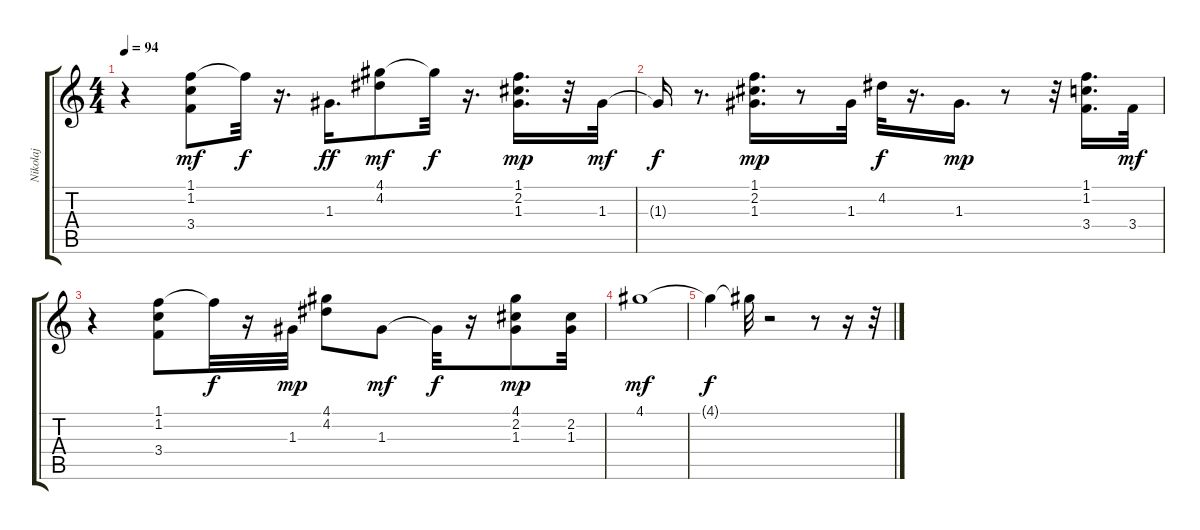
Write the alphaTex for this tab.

\track ("Nikolaj" "Nikolaj") {instrument acousticguitarsteel}
\staff {score tabs}
\tuning (E4 B3 G3 D3 A2 E2) {hide}
\ts (4 4)
\tempo 94
\clef g2
\ks c
r.4{dy mp} (1.1 1.2 3.4).8{dy mf} 1.1{t}.32{dy f} r.16{d} 1.3.16{d dy ff} (4.1 4.2).8{dy mf} 4.1{t}.32{dy f} r.16{d} (1.1 2.2 1.3).16{d dy mp} r.32 1.3.32{dy mf} |
1.3{t}.16{dy f} r.8{d} (1.1 2.2 1.3).16{d dy mp} r.8 1.3.32 4.2.32{dy f} r.16{d} 1.3.16{d dy mp} r.8 r.32 (1.1 1.2 3.4).16{d} 3.4.32{dy mf} |
r.4 (1.1 1.2 3.4).8 1.1{t}.32{dy f} r.16 1.3.32{dy mp} (4.1 4.2).8 1.3.8{dy mf} 1.3{t}.32{dy f} r.16 (4.1 2.2 1.3).8{dy mp} (2.2 1.3).32 |
4.1.1{dy mf} |
4.1{t}.4{dy f} 4.1{t}.32 r.2 r.8 r.16 r.32
